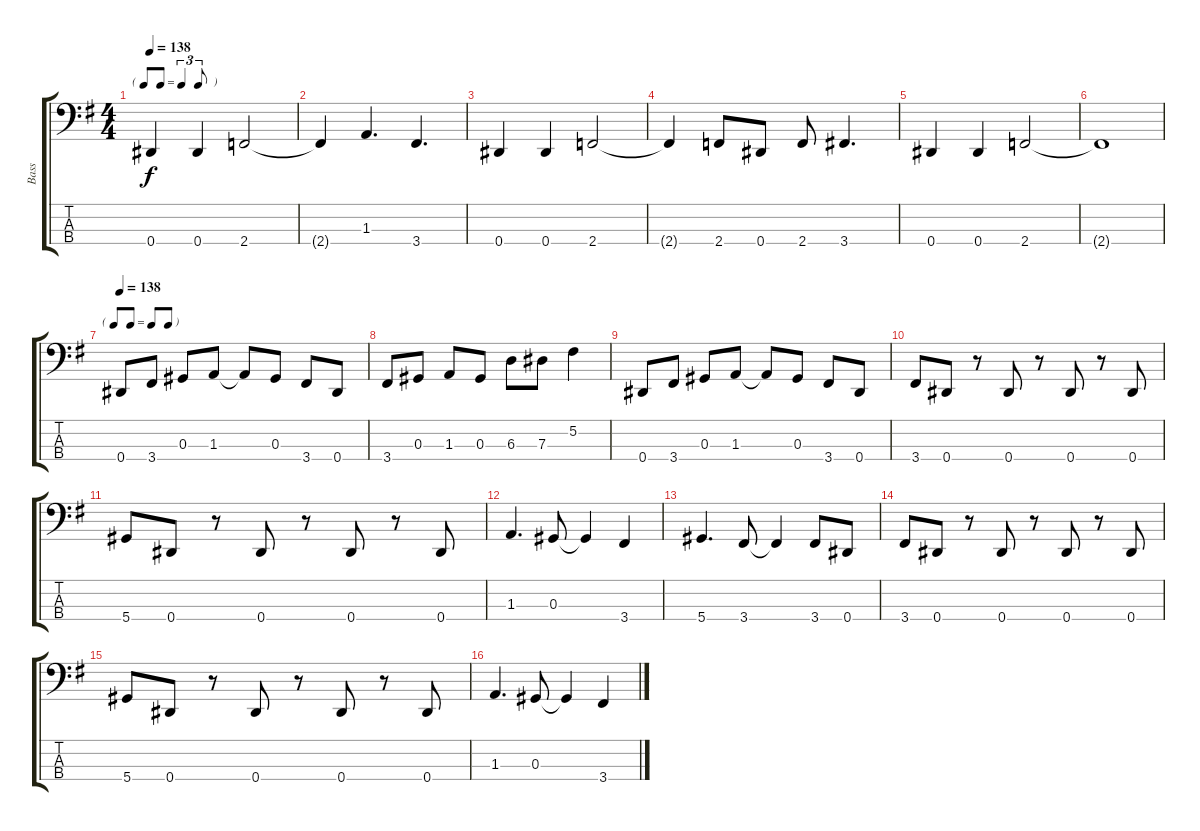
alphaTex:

\track ("Bass" "Bass") {instrument electricbasspick}
\staff {score tabs}
\tuning (Gb2 Db2 Ab1 Eb1) {hide}
\ts (4 4)
\tf triplet8th
\tempo 138
\clef f4
\ks g
0.4.4{dy f} 0.4.4 2.4.2 |
2.4{t}.4 1.3.4{d} 3.4.4{d} |
0.4.4 0.4.4 2.4.2 |
2.4{t}.4 2.4.8 0.4.8 2.4.8 3.4.4{d} |
0.4.4 0.4.4 2.4.2 |
2.4{t}.1 |
\tf none
\tempo 138
0.4.8 3.4.8 0.3.8 1.3.8 1.3{t}.8 0.3.8 3.4.8 0.4.8 |
3.4.8 0.3.8 1.3.8 0.3.8 6.3.8 7.3.8 5.2.4 |
0.4.8 3.4.8 0.3.8 1.3.8 1.3{t}.8 0.3.8 3.4.8 0.4.8 |
3.4.8 0.4.8 r.8 0.4.8 r.8 0.4.8 r.8 0.4.8 |
5.4.8 0.4.8 r.8 0.4.8 r.8 0.4.8 r.8 0.4.8 |
1.3.4{d} 0.3.8 0.3{t}.4 3.4.4 |
5.4.4{d} 3.4.8 3.4{t}.4 3.4.8 0.4.8 |
3.4.8 0.4.8 r.8 0.4.8 r.8 0.4.8 r.8 0.4.8 |
5.4.8 0.4.8 r.8 0.4.8 r.8 0.4.8 r.8 0.4.8 |
1.3.4{d} 0.3.8 0.3{t}.4 3.4.4
